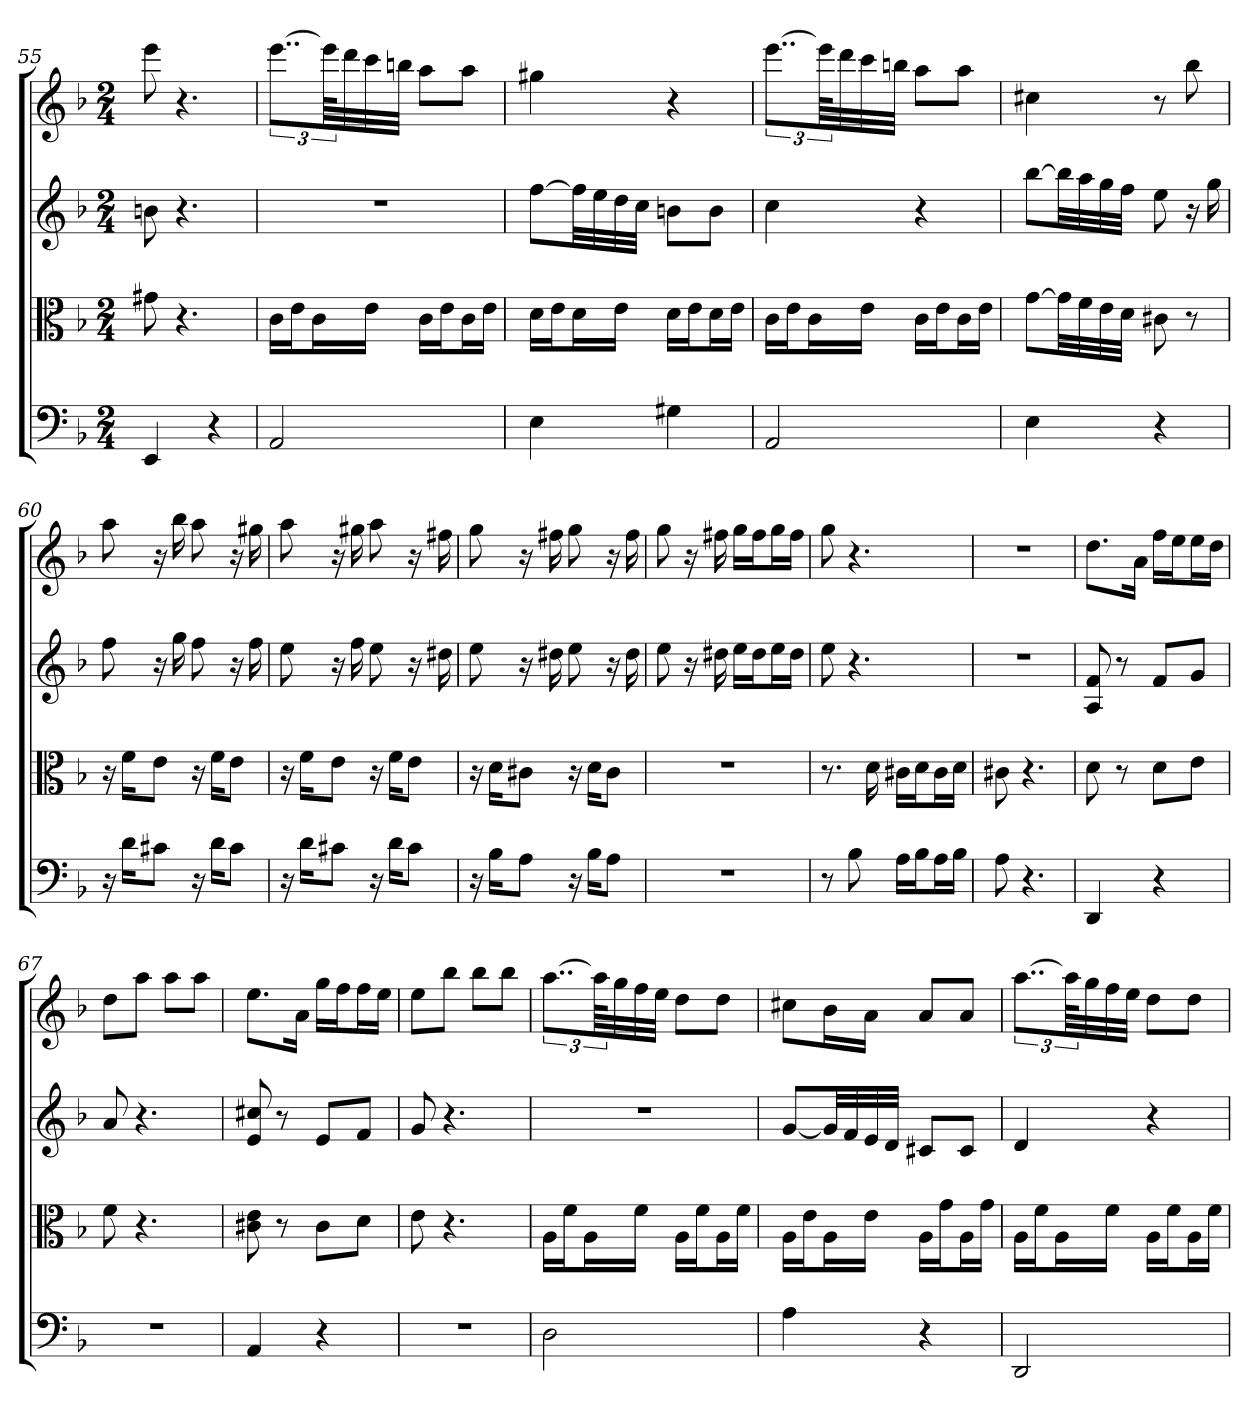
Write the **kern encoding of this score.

**kern	**kern	**kern	**kern
*part4	*part3	*part2	*part1
*staff4	*staff3	*staff2	*staff1
*clefF4	*clefC3	*	*
*k[b-]	*k[b-]	*k[b-]	*k[b-]
*d:	*d:	*d:	*d:
*M2/4	*M2/4	*M2/4	*M2/4
=55	=55	=55	=55
4EE	8g#X	8bn	8eee
.	4.r	4.r	4.r
4r	.	.	.
=56	=56	=56	=56
2AA	16c\LL	2r	[12..eeeL
.	16e\J	.	.
.	16c\L	.	.
.	.	.	96eeeKLL]
.	.	.	32ddd
.	16e\JJ	.	32ccc
.	.	.	32bbnJJJ
.	16c\LL	.	8aaL
.	16e\J	.	.
.	16c\L	.	8aaJ
.	16e\JJ	.	.
=57	=57	=57	=57
4E	16d\LL	[8ffL	4gg#X
.	16e\J	.	.
.	16d\L	32ffLL]	.
.	.	32ee	.
.	16e\JJ	32dd	.
.	.	32ccJJJ	.
4G#X	16d\LL	8bnL	4r
.	16e\J	.	.
.	16d\L	8bJ	.
.	16e\JJ	.	.
=58	=58	=58	=58
2AA	16c\LL	4cc	[12..eeeL
.	16e\J	.	.
.	16c\L	.	.
.	.	.	96eeeKLL]
.	.	.	32ddd
.	16e\JJ	.	32ccc
.	.	.	32bbnJJJ
.	16c\LL	4r	8aaL
.	16e\J	.	.
.	16c\L	.	8aaJ
.	16e\JJ	.	.
=59	=59	=59	=59
4E	[8g\L	[8bb-L	4cc#X
.	32g\LL]	32bb-LL]	.
.	32f\	32aa	.
.	32e\	32gg	.
.	32d\JJJ	32ffJJJ	.
4r	8c#X	8ee	8r
.	8r	16r	8bb-
.	.	16gg	.
=60	=60	=60	=60
16r	16r	8ff	8aa
16d\KL	16f\KL	.	.
8c#X\J	8e\J	16r	16r
.	.	16gg	16bb-
16r	16r	8ff	8aa
16d\KL	16f\KL	.	.
8c#\J	8e\J	16r	16r
.	.	16ff	16gg#X
=61	=61	=61	=61
16r	16r	8ee	8aa
16d\KL	16f\KL	.	.
8c#X\J	8e\J	16r	16r
.	.	16ff	16gg#X
16r	16r	8ee	8aa
16d\KL	16f\KL	.	.
8c#\J	8e\J	16r	16r
.	.	16dd#X	16ff#X
=62	=62	=62	=62
16r	16r	8ee	8gg
16B-\KL	16d\KL	.	.
8A\J	8c#X\J	16r	16r
.	.	16dd#X	16ff#X
16r	16r	8ee	8gg
16B-\KL	16d\KL	.	.
8A\J	8c#\J	16r	16r
.	.	16dd#	16ff#
=63	=63	=63	=63
2r	2r	8ee	8gg
.	.	16r	16r
.	.	16dd#X	16ff#X
.	.	16eeLL	16ggLL
.	.	16dd#J	16ff#J
.	.	16eeL	16ggL
.	.	16dd#JJ	16ff#JJ
=64	=64	=64	=64
8r	8.r	8ee	8gg
8B-	.	4.r	4.r
.	16d	.	.
16A\LL	16c#X\LL	.	.
16B-\J	16d\J	.	.
16A\L	16c#\L	.	.
16B-\JJ	16d\JJ	.	.
=65	=65	=65	=65
8A	8c#X	2r	2r
4.r	4.r	.	.
=66	=66	=66	=66
4DD	8d	8A 8f	8.ddL
.	8r	8r	.
.	.	.	16aJk
4r	8d\L	8fL	16ffLL
.	.	.	16eeJ
.	8e\J	8gJ	16eeL
.	.	.	16ddJJ
=67	=67	=67	=67
2r	8f	8a	8ddL
.	4.r	4.r	8aaJ
.	.	.	8aaL
.	.	.	8aaJ
=68	=68	=68	=68
4AA	8c#X 8e	8e 8cc#X	8.eeL
.	8r	8r	.
.	.	.	16aJk
4r	8c#\L	8eL	16ggLL
.	.	.	16ffJ
.	8d\J	8fJ	16ffL
.	.	.	16eeJJ
=69	=69	=69	=69
2r	8e	8g	8eeL
.	4.r	4.r	8bb-J
.	.	.	8bb-L
.	.	.	8bb-J
=70	=70	=70	=70
2D	16A\LL	2r	[12..aaL
.	16f\J	.	.
.	16A\L	.	.
.	.	.	96aaKLL]
.	.	.	32gg
.	16f\JJ	.	32ff
.	.	.	32eeJJJ
.	16A\LL	.	8ddL
.	16f\J	.	.
.	16A\L	.	8ddJ
.	16f\JJ	.	.
=71	=71	=71	=71
4A	16A\LL	[8gL	8cc#XL
.	16e\J	.	.
.	16A\L	32gLL]	16b-L
.	.	32f	.
.	16e\JJ	32e	16aJJ
.	.	32dJJJ	.
4r	16A\LL	8c#XL	8aL
.	16g\J	.	.
.	16A\L	8c#J	8aJ
.	16g\JJ	.	.
=72	=72	=72	=72
2DD	16A\LL	4d	[12..aaL
.	16f\J	.	.
.	16A\L	.	.
.	.	.	96aaKLL]
.	.	.	32gg
.	16f\JJ	.	32ff
.	.	.	32eeJJJ
.	16A\LL	4r	8ddL
.	16f\J	.	.
.	16A\L	.	8ddJ
.	16f\JJ	.	.
=	=	=	=
*-	*-	*-	*-
